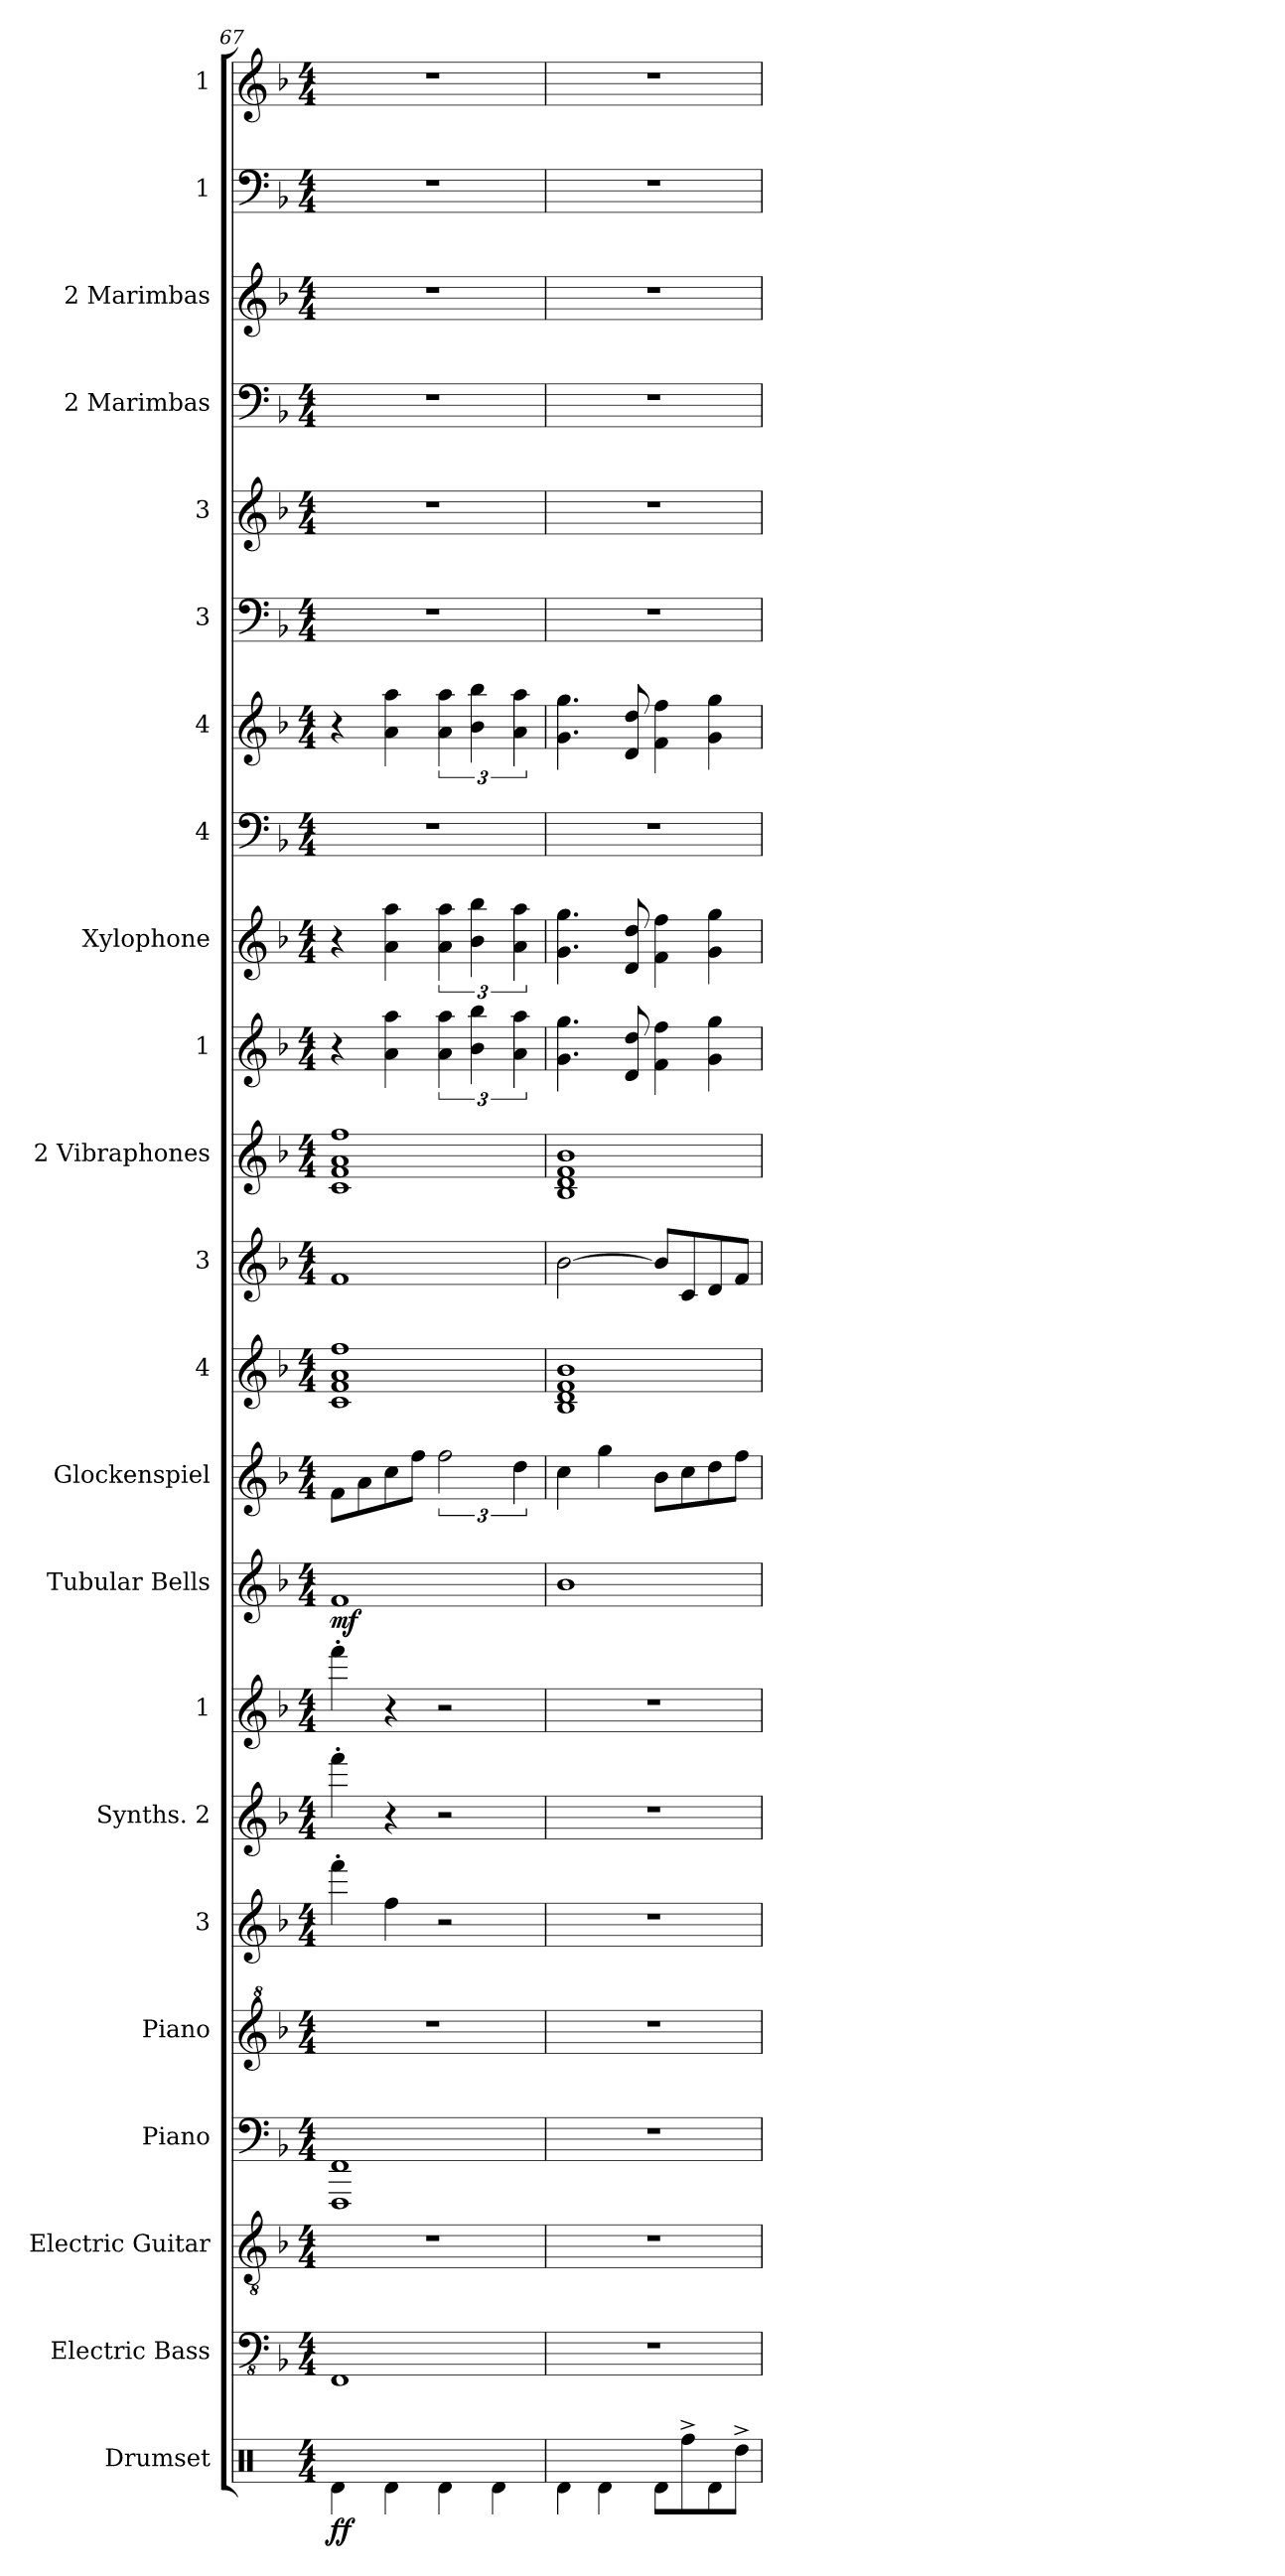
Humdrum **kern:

**kern	**dynam	**kern	**kern	**kern	**kern	**kern	**kern	**kern	**kern	**dynam	**kern	**kern	**kern	**kern	**kern	**kern	**kern	**kern	**kern	**kern	**kern	**kern	**kern	**kern
*part23	*part23	*part22	*part21	*part20	*part19	*part18	*part17	*part16	*part15	*part15	*part14	*part13	*part12	*part11	*part10	*part9	*part8	*part7	*part6	*part5	*part4	*part3	*part2	*part1
*staff23	*staff23	*staff22	*staff21	*staff20	*staff19	*staff18	*staff17	*staff16	*staff15	*staff15	*staff14	*staff13	*staff12	*staff11	*staff10	*staff9	*staff8	*staff7	*staff6	*staff5	*staff4	*staff3	*staff2	*staff1
*I"Drumset	*	*I"Electric Bass	*I"Electric Guitar	*I"Piano	*I"Piano	*I"3	*I"Synths.        2	*I"1	*I"Tubular Bells	*	*I"Glockenspiel	*I"4	*I"3	*I"2  Vibraphones	*I"1	*I"Xylophone	*I"4	*I"4	*I"3	*I"3	*I"2   Marimbas	*I"2   Marimbas	*I"1	*I"1
*I'Drs.	*	*I'El. B.	*I'El. Guit.	*I'Pno.	*I'Pno.	*	*	*	*I'Tu. Be.	*	*I'Glk.	*	*	*I'2  Vibes.	*	*I'Xyl.	*	*	*	*	*I'2   Marms.	*I'2   Marms.	*	*
*clefX	*	*clefFv4	*clefGv2	*clefF4	*clefG^2	*clefG2	*clefG2	*clefG2	*clefG2	*	*clefG2	*clefG2	*clefG2	*clefG2	*clefG2	*clefG2	*clefF4	*clefG2	*clefF4	*clefG2	*clefF4	*clefG2	*clefF4	*clefG2
*	*	*	*	*	*	*	*	*	*	*	*ITrd-14c-24	*	*	*	*	*ITrd-7c-12	*	*	*	*	*	*	*	*
*k[]	*	*k[b-]	*k[b-]	*k[b-]	*k[b-]	*k[b-]	*k[b-]	*k[b-]	*k[b-]	*	*k[b-]	*k[b-]	*k[b-]	*k[b-]	*k[b-]	*k[b-]	*k[b-]	*k[b-]	*k[b-]	*k[b-]	*k[b-]	*k[b-]	*k[b-]	*k[b-]
*M4/4	*	*M4/4	*M4/4	*M4/4	*M4/4	*M4/4	*M4/4	*M4/4	*M4/4	*	*M4/4	*M4/4	*M4/4	*M4/4	*M4/4	*M4/4	*M4/4	*M4/4	*M4/4	*M4/4	*M4/4	*M4/4	*M4/4	*M4/4
=67	=67	=67	=67	=67	=67	=67	=67	=67	=67	=67	=67	=67	=67	=67	=67	=67	=67	=67	=67	=67	=67	=67	=67	=67
!	!LO:DY:b	!	!	!	!	!	!	!	!	!LO:DY:b	!	!	!	!	!	!	!	!	!	!	!	!	!	!
4Rd\	ff	1FFF	1r	1FFF 1FF	1r	4fff'\	4fff'\	4fff'\	1f	mf	8fff\L	1c 1f 1a 1ff	1f	1c 1f 1a 1ff	4r	4r	1r	4r	1r	1r	1r	1r	1r	1r
.	.	.	.	.	.	.	.	.	.	.	8aaa\	.	.	.	.	.	.	.	.	.	.	.	.	.
4Rd\	.	.	.	.	.	4ff\	4r	4r	.	.	8cccc\	.	.	.	4a\ 4aa\	4aa\ 4aaa\	.	4a\ 4aa\	.	.	.	.	.	.
.	.	.	.	.	.	.	.	.	.	.	8ffff\J	.	.	.	.	.	.	.	.	.	.	.	.	.
4Rd\	.	.	.	.	.	2r	2r	2r	.	.	3ffff\	.	.	.	6a\ 6aa\	6aa\ 6aaa\	.	6a\ 6aa\	.	.	.	.	.	.
.	.	.	.	.	.	.	.	.	.	.	.	.	.	.	6b-\ 6bb-\	6bb-\ 6bbb-\	.	6b-\ 6bb-\	.	.	.	.	.	.
4Rd\	.	.	.	.	.	.	.	.	.	.	.	.	.	.	.	.	.	.	.	.	.	.	.	.
.	.	.	.	.	.	.	.	.	.	.	6dddd\	.	.	.	6a\ 6aa\	6aa\ 6aaa\	.	6a\ 6aa\	.	.	.	.	.	.
=68	=68	=68	=68	=68	=68	=68	=68	=68	=68	=68	=68	=68	=68	=68	=68	=68	=68	=68	=68	=68	=68	=68	=68	=68
4Rd\	.	1r	1r	1r	1r	1r	1r	1r	1b-	.	4cccc\	1B- 1d 1f 1b-	[2b-\	1B- 1d 1f 1b-	4.g\ 4.gg\	4.gg\ 4.ggg\	1r	4.g\ 4.gg\	1r	1r	1r	1r	1r	1r
4Rd\	.	.	.	.	.	.	.	.	.	.	4gggg\	.	.	.	.	.	.	.	.	.	.	.	.	.
.	.	.	.	.	.	.	.	.	.	.	.	.	.	.	8d/ 8dd/	8dd/ 8ddd/	.	8d/ 8dd/	.	.	.	.	.	.
8Rd\L	.	.	.	.	.	.	.	.	.	.	8bbb-\L	.	8b-/L]	.	4f\ 4ff\	4ff\ 4fff\	.	4f\ 4ff\	.	.	.	.	.	.
8Rff^\	.	.	.	.	.	.	.	.	.	.	8cccc\	.	8c/	.	.	.	.	.	.	.	.	.	.	.
8Rd\	.	.	.	.	.	.	.	.	.	.	8dddd\	.	8d/	.	4g\ 4gg\	4gg\ 4ggg\	.	4g\ 4gg\	.	.	.	.	.	.
8Rdd^\J	.	.	.	.	.	.	.	.	.	.	8ffff\J	.	8f/J	.	.	.	.	.	.	.	.	.	.	.
=	=	=	=	=	=	=	=	=	=	=	=	=	=	=	=	=	=	=	=	=	=	=	=	=
*-	*-	*-	*-	*-	*-	*-	*-	*-	*-	*-	*-	*-	*-	*-	*-	*-	*-	*-	*-	*-	*-	*-	*-	*-
